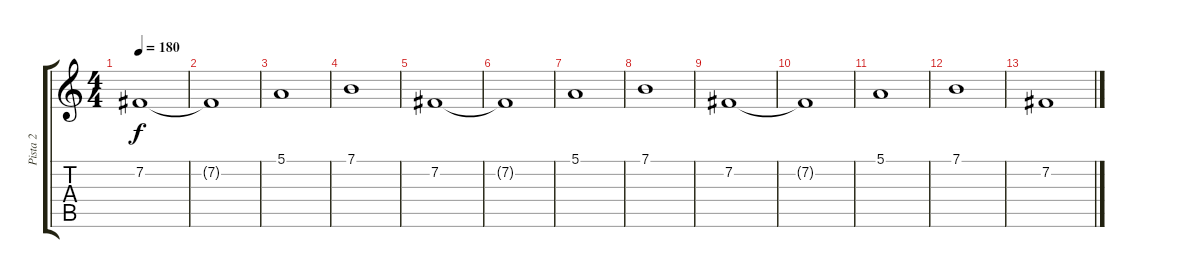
\track ("Pista 2" "Pista 2") {instrument synthstrings2}
\staff {score tabs}
\tuning (E4 B3 G3 D3 A2 E2) {hide}
\ts (4 4)
\tempo 180
\clef g2
\ks c
7.2.1{dy f instrument synthstrings2} |
7.2{t}.1 |
5.1.1 |
7.1.1 |
7.2.1 |
7.2{t}.1 |
5.1.1 |
7.1.1 |
7.2.1 |
7.2{t}.1 |
5.1.1 |
7.1.1 |
7.2.1
